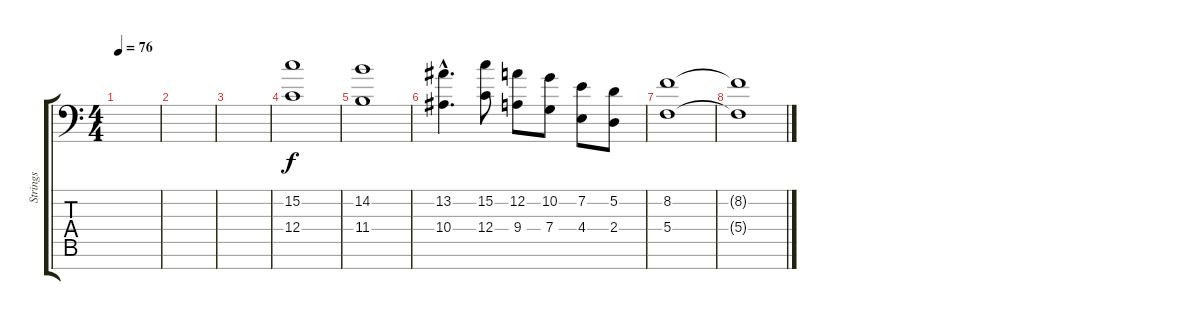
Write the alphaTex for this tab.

\track ("Strings" "Strings") {instrument stringensemble1}
\staff {score tabs}
\tuning (D4 A3 F3 C3 G2 D2 A1) {hide}
\ts (4 4)
\tempo 76
\clef f4
\ks c
|
|
|
(15.2 12.4).1 |
(14.2 11.4).1 |
(13.2{hac} 10.4{hac}).4{d} (15.2 12.4).8 (12.2 9.4).8 (10.2 7.4).8 (7.2 4.4).8 (5.2 2.4).8 |
(8.2 5.4).1 |
(8.2{t} 5.4{t}).1
